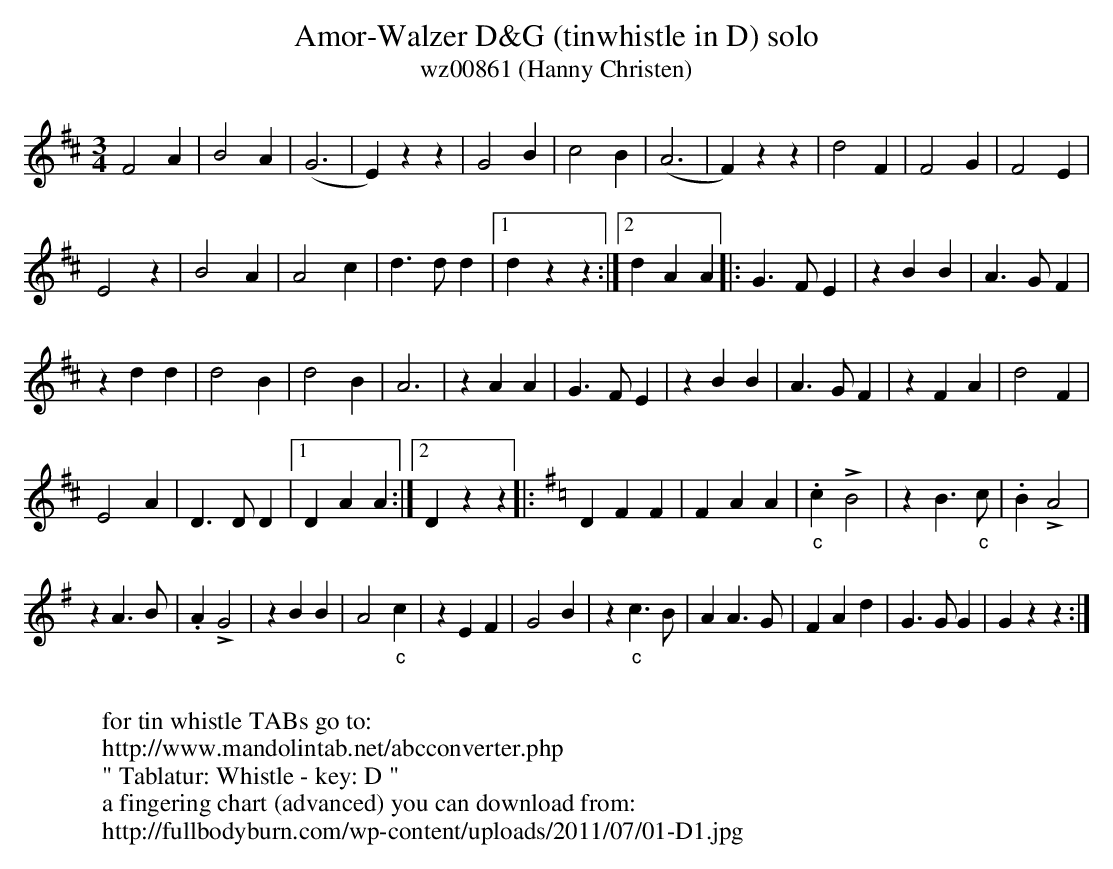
X:1
T:Amor-Walzer D&G (tinwhistle in D) solo
T:wz00861 (Hanny Christen)
M:3/4
L:1/4
K:D transpose=12
F2A | B2A | (G3 | E)zz | G2B | c2B | (A3 | F)zz | d2F | \
F2G | F2E |
 E2z | B2A | A2c | d>dd |1 dzz :|2 dAA \
|: G>FE | zBB | A>GF |
 zdd | d2B | d2B | A3 | zAA | G>FE | \
zBB | A>G F | zFA | d2F |
 E2A | D>DD |1 DAA :|2 Dzz \
[K:G] |: DFF | FAA | "_c".c!>!B2 | zB>"_c"c | .B!>!A2 |
 zA>B | .A!>!G2 | zBB | \
A2"_c"c | zEF | G2B | z"_c"c>B | AA>G | FAd | G>GG | Gzz :|
W:
W:for tin whistle TABs go to:
W:http://www.mandolintab.net/abcconverter.php
W:" Tablatur: Whistle - key: D "
W:a fingering chart (advanced) you can download from:
W:http://fullbodyburn.com/wp-content/uploads/2011/07/01-D1.jpg
